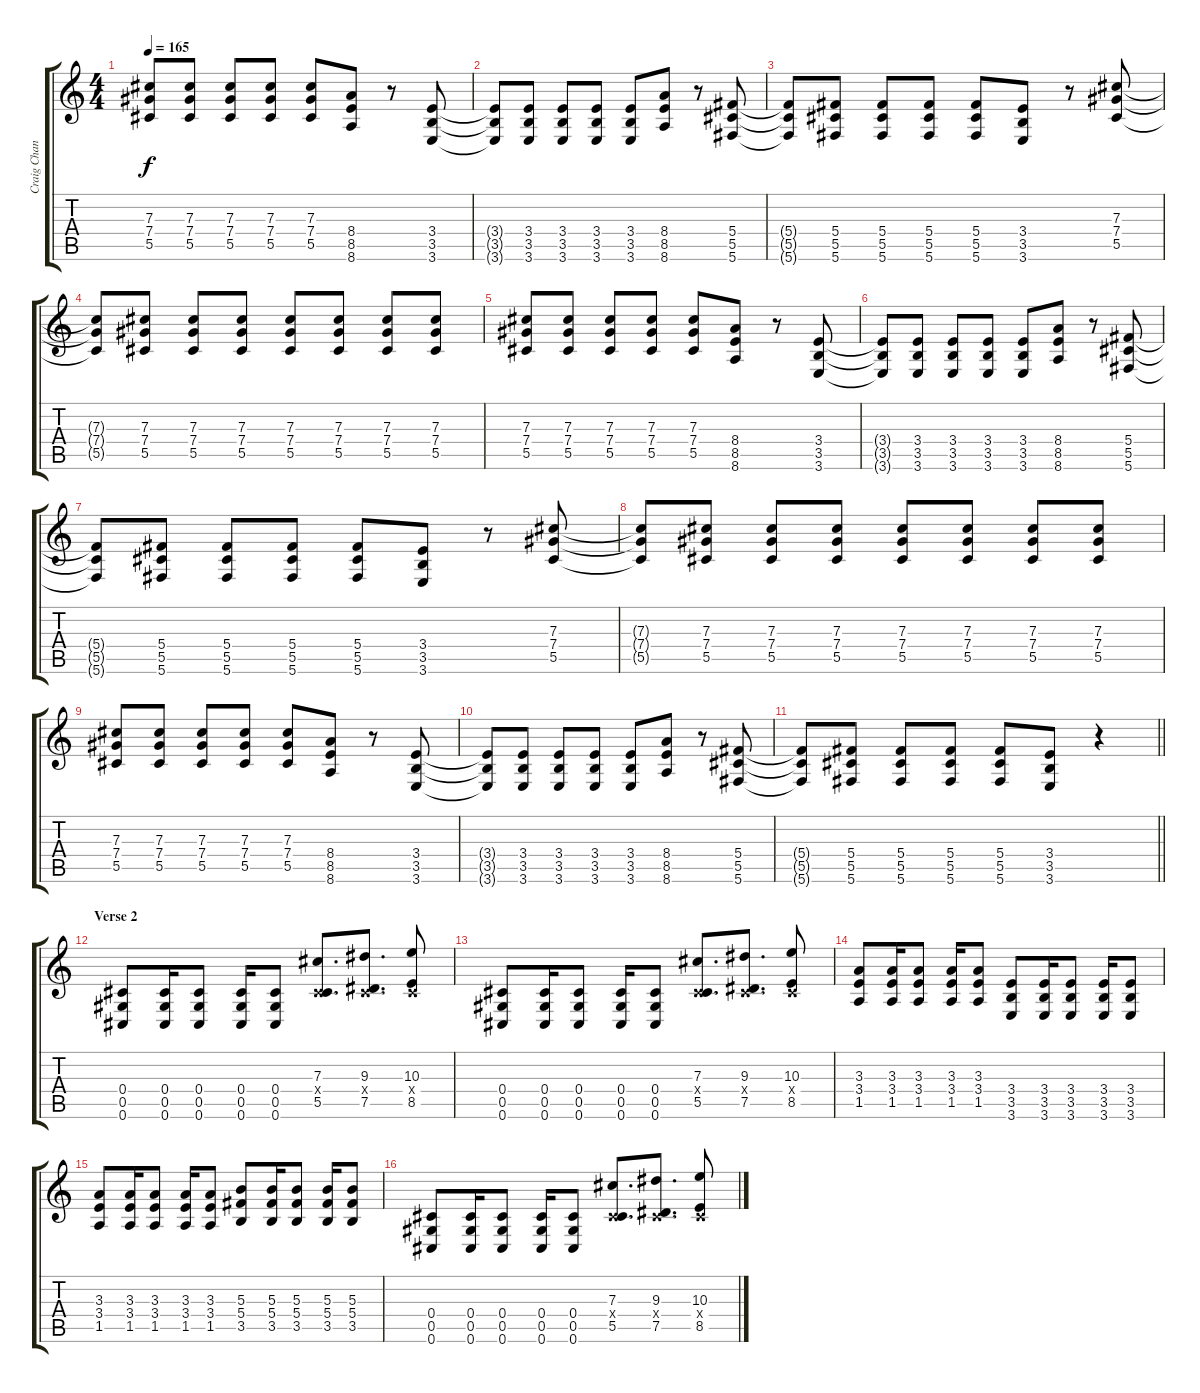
\track ("Craig Chaney" "Craig Chan") {instrument distortionguitar}
\staff {score tabs}
\tuning (Eb4 Bb3 Gb3 Db3 Ab2 Db2) {hide}
\ts (4 4)
\tempo 165
\clef g2
\ks c
(7.3 7.4 5.5).8{dy f} (7.3 7.4 5.5).8 (7.3 7.4 5.5).8 (7.3 7.4 5.5).8 (7.3 7.4 5.5).8 (8.4 8.5 8.6).8 r.8 (3.4 3.5 3.6).8 |
(3.4{t} 3.5{t} 3.6{t}).8 (3.4 3.5 3.6).8 (3.4 3.5 3.6).8 (3.4 3.5 3.6).8 (3.4 3.5 3.6).8 (8.4 8.5 8.6).8 r.8 (5.4 5.5 5.6).8 |
(5.4{t} 5.5{t} 5.6{t}).8 (5.4 5.5 5.6).8 (5.4 5.5 5.6).8 (5.4 5.5 5.6).8 (5.4 5.5 5.6).8 (3.4 3.5 3.6).8 r.8 (7.3 7.4 5.5).8 |
(7.3{t} 7.4{t} 5.5{t}).8 (7.3 7.4 5.5).8 (7.3 7.4 5.5).8 (7.3 7.4 5.5).8 (7.3 7.4 5.5).8 (7.3 7.4 5.5).8 (7.3 7.4 5.5).8 (7.3 7.4 5.5).8 |
(7.3 7.4 5.5).8 (7.3 7.4 5.5).8 (7.3 7.4 5.5).8 (7.3 7.4 5.5).8 (7.3 7.4 5.5).8 (8.4 8.5 8.6).8 r.8 (3.4 3.5 3.6).8 |
(3.4{t} 3.5{t} 3.6{t}).8 (3.4 3.5 3.6).8 (3.4 3.5 3.6).8 (3.4 3.5 3.6).8 (3.4 3.5 3.6).8 (8.4 8.5 8.6).8 r.8 (5.4 5.5 5.6).8 |
(5.4{t} 5.5{t} 5.6{t}).8 (5.4 5.5 5.6).8 (5.4 5.5 5.6).8 (5.4 5.5 5.6).8 (5.4 5.5 5.6).8 (3.4 3.5 3.6).8 r.8 (7.3 7.4 5.5).8 |
(7.3{t} 7.4{t} 5.5{t}).8 (7.3 7.4 5.5).8 (7.3 7.4 5.5).8 (7.3 7.4 5.5).8 (7.3 7.4 5.5).8 (7.3 7.4 5.5).8 (7.3 7.4 5.5).8 (7.3 7.4 5.5).8 |
(7.3 7.4 5.5).8 (7.3 7.4 5.5).8 (7.3 7.4 5.5).8 (7.3 7.4 5.5).8 (7.3 7.4 5.5).8 (8.4 8.5 8.6).8 r.8 (3.4 3.5 3.6).8 |
(3.4{t} 3.5{t} 3.6{t}).8 (3.4 3.5 3.6).8 (3.4 3.5 3.6).8 (3.4 3.5 3.6).8 (3.4 3.5 3.6).8 (8.4 8.5 8.6).8 r.8 (5.4 5.5 5.6).8 |
\barLineRight lightlight
(5.4{t} 5.5{t} 5.6{t}).8 (5.4 5.5 5.6).8 (5.4 5.5 5.6).8 (5.4 5.5 5.6).8 (5.4 5.5 5.6).8 (3.4 3.5 3.6).8 r.4 |
\section ("" "Verse 2")
(0.4 0.5 0.6).8 (0.4 0.5 0.6).16 (0.4 0.5 0.6).8 (0.4 0.5 0.6).16 (0.4 0.5 0.6).8 (7.3 0.4{x} 5.5).8{d} (9.3 0.4{x} 7.5).8{d} (10.3 0.4{x} 8.5).8 |
(0.4 0.5 0.6).8 (0.4 0.5 0.6).16 (0.4 0.5 0.6).8 (0.4 0.5 0.6).16 (0.4 0.5 0.6).8 (7.3 0.4{x} 5.5).8{d} (9.3 0.4{x} 7.5).8{d} (10.3 0.4{x} 8.5).8 |
(3.3 3.4 1.5).8 (3.3 3.4 1.5).16 (3.3 3.4 1.5).8 (3.3 3.4 1.5).16 (3.3 3.4 1.5).8 (3.4 3.5 3.6).8 (3.4 3.5 3.6).16 (3.4 3.5 3.6).8 (3.4 3.5 3.6).16 (3.4 3.5 3.6).8 |
(3.3 3.4 1.5).8 (3.3 3.4 1.5).16 (3.3 3.4 1.5).8 (3.3 3.4 1.5).16 (3.3 3.4 1.5).8 (5.3 5.4 3.5).8 (5.3 5.4 3.5).16 (5.3 5.4 3.5).8 (5.3 5.4 3.5).16 (5.3 5.4 3.5).8 |
(0.4 0.5 0.6).8 (0.4 0.5 0.6).16 (0.4 0.5 0.6).8 (0.4 0.5 0.6).16 (0.4 0.5 0.6).8 (7.3 0.4{x} 5.5).8{d} (9.3 0.4{x} 7.5).8{d} (10.3 0.4{x} 8.5).8
